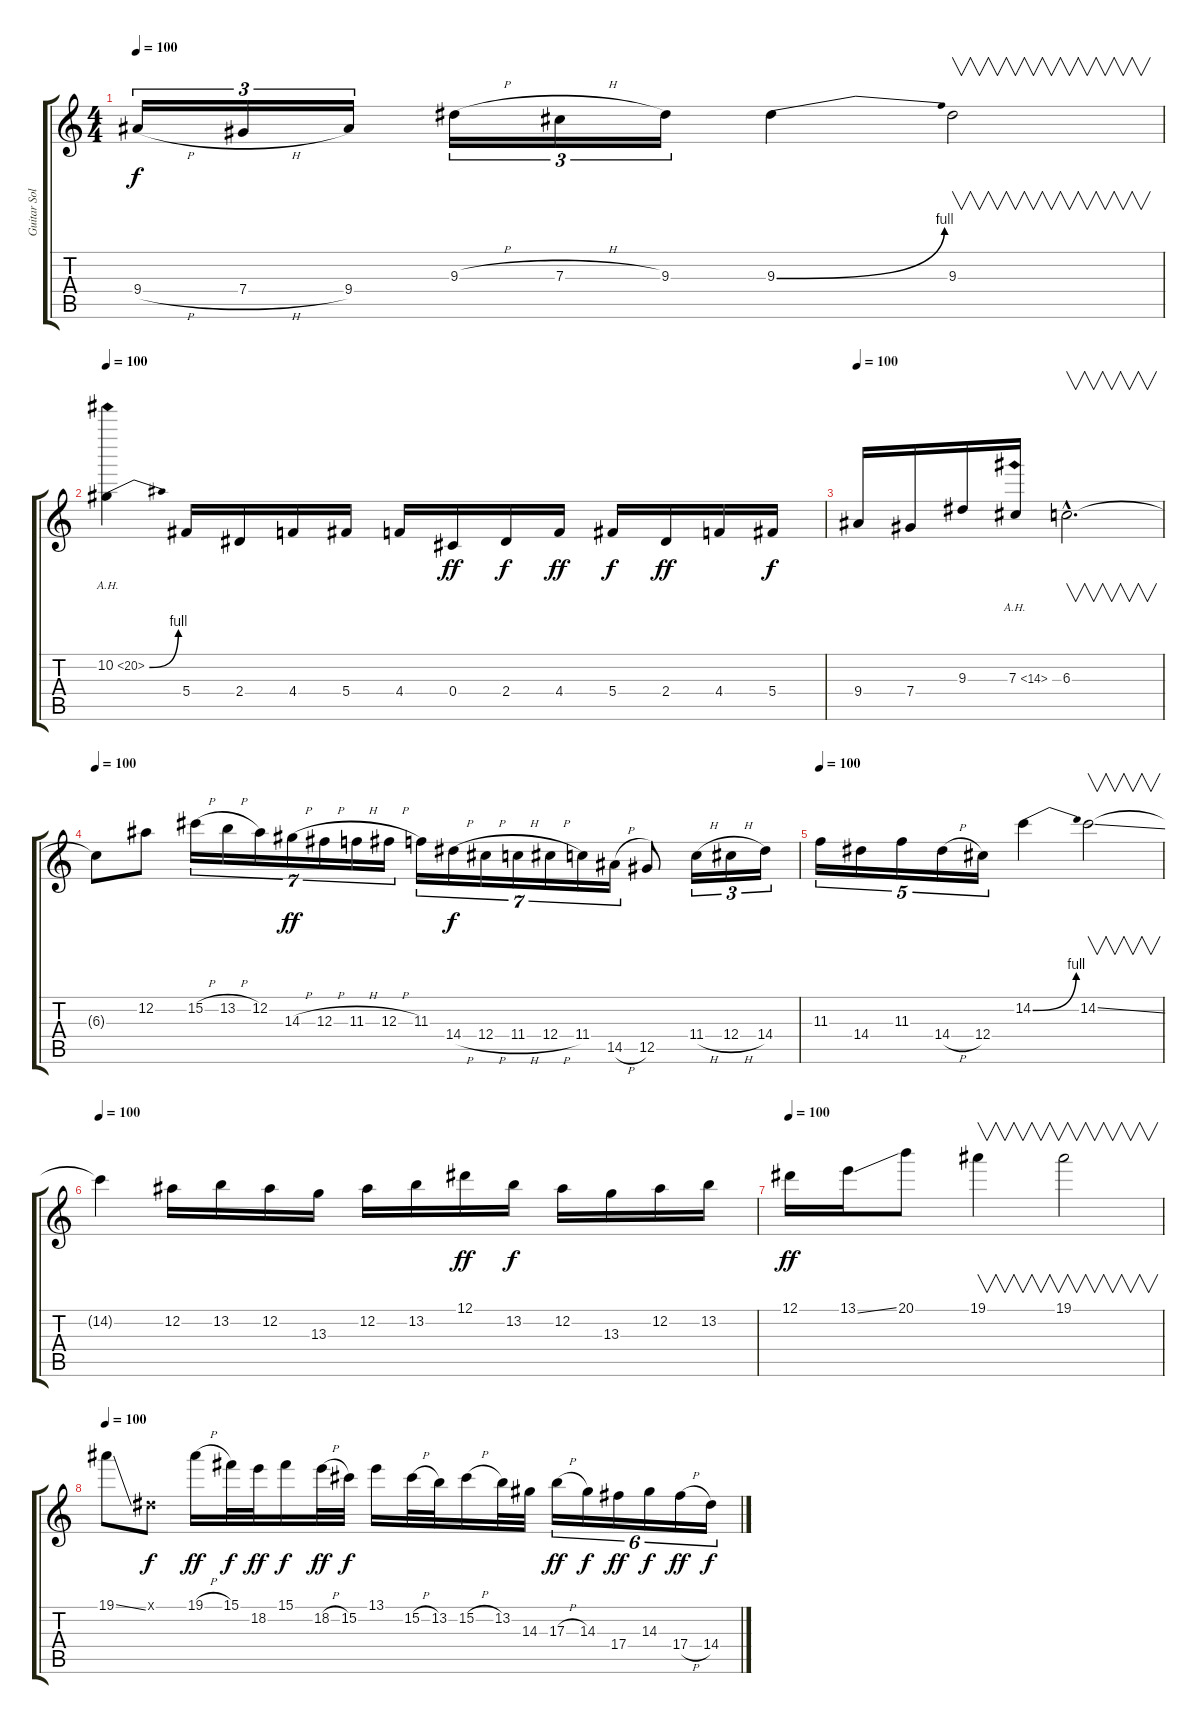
\track ("Guitar Solo" "Guitar Sol") {instrument overdrivenguitar}
\staff {score tabs}
\tuning (Eb4 Bb3 Gb3 Db3 Ab2 Eb2) {hide}
\ts (4 4)
\tempo 100
\clef g2
\ks c
9.4{h}.16{tu (3 2) dy f} 7.4{h}.16{tu (3 2)} 9.4.16{tu (3 2)} 9.3{h}.16{tu (3 2)} 7.3{h}.16{tu (3 2)} 9.3.16{tu (3 2)} 9.3{be (bend 0 0 60 4)}.4 9.3.2{v} |
\tempo 100
10.2{be (bend 0 0 60 4) ah 10}.4 5.4.16 2.4.16 4.4.16 5.4.16 4.4.16 0.4.16{dy ff} 2.4.16{dy f} 4.4.16{dy ff} 5.4.16{dy f} 2.4.16{dy ff} 4.4.16 5.4.16{dy f} |
\tempo 100
9.4.16 7.4.16 9.3.16 7.3{ah 7}.16 6.3{hac}.2{v d} |
\tempo 100
6.3{t}.8 12.2.8 15.2{h}.16{tu (7 4)} 13.2{h}.16{tu (7 4)} 12.2.16{tu (7 4)} 14.3{h}.16{tu (7 4) dy ff} 12.3{h}.16{tu (7 4)} 11.3{h}.16{tu (7 4)} 12.3{h}.16{tu (7 4)} 11.3.16{tu (7 4)} 14.4{h}.16{tu (7 4) dy f} 12.4{h}.16{tu (7 4)} 11.4{h}.16{tu (7 4)} 12.4{h}.16{tu (7 4)} 11.4.16{tu (7 4)} 14.5{h}.16{tu (7 4)} 12.5.8 11.4{h}.16{tu (3 2)} 12.4{h}.16{tu (3 2)} 14.4.16{tu (3 2)} |
\tempo 100
11.3.16{tu (5 4)} 14.4.16{tu (5 4)} 11.3.16{tu (5 4)} 14.4{h}.16{tu (5 4)} 12.4.16{tu (5 4)} 14.2{be (bend 0 0 60 4)}.4 14.2{ss}.2{v} |
\tempo 100
14.2{t}.4 12.2.16 13.2.16 12.2.16 13.3.16 12.2.16 13.2.16 12.1.16{dy ff} 13.2.16{dy f} 12.2.16 13.3.16 12.2.16 13.2.16 |
\tempo 100
12.1.16{dy ff} 13.1{ss}.16 20.1.8 19.1.4{v} 19.1.2{v} |
\tempo 100
19.1{ss}.8 0.1{x}.8{dy f} 19.1{h}.16{dy ff} 15.1.32{dy f} 18.2.32{dy ff} 15.1.16{dy f} 18.2{h}.32{dy ff} 15.2.32{dy f} 13.1.16 15.2{h}.32 13.2.32 15.2{h}.16 13.2.32 14.3.32 17.3{h}.16{tu (6 4) dy ff} 14.3.16{tu (6 4) dy f} 17.4.16{tu (6 4) dy ff} 14.3.16{tu (6 4) dy f} 17.4{h}.16{tu (6 4) dy ff} 14.4.16{tu (6 4) dy f}
